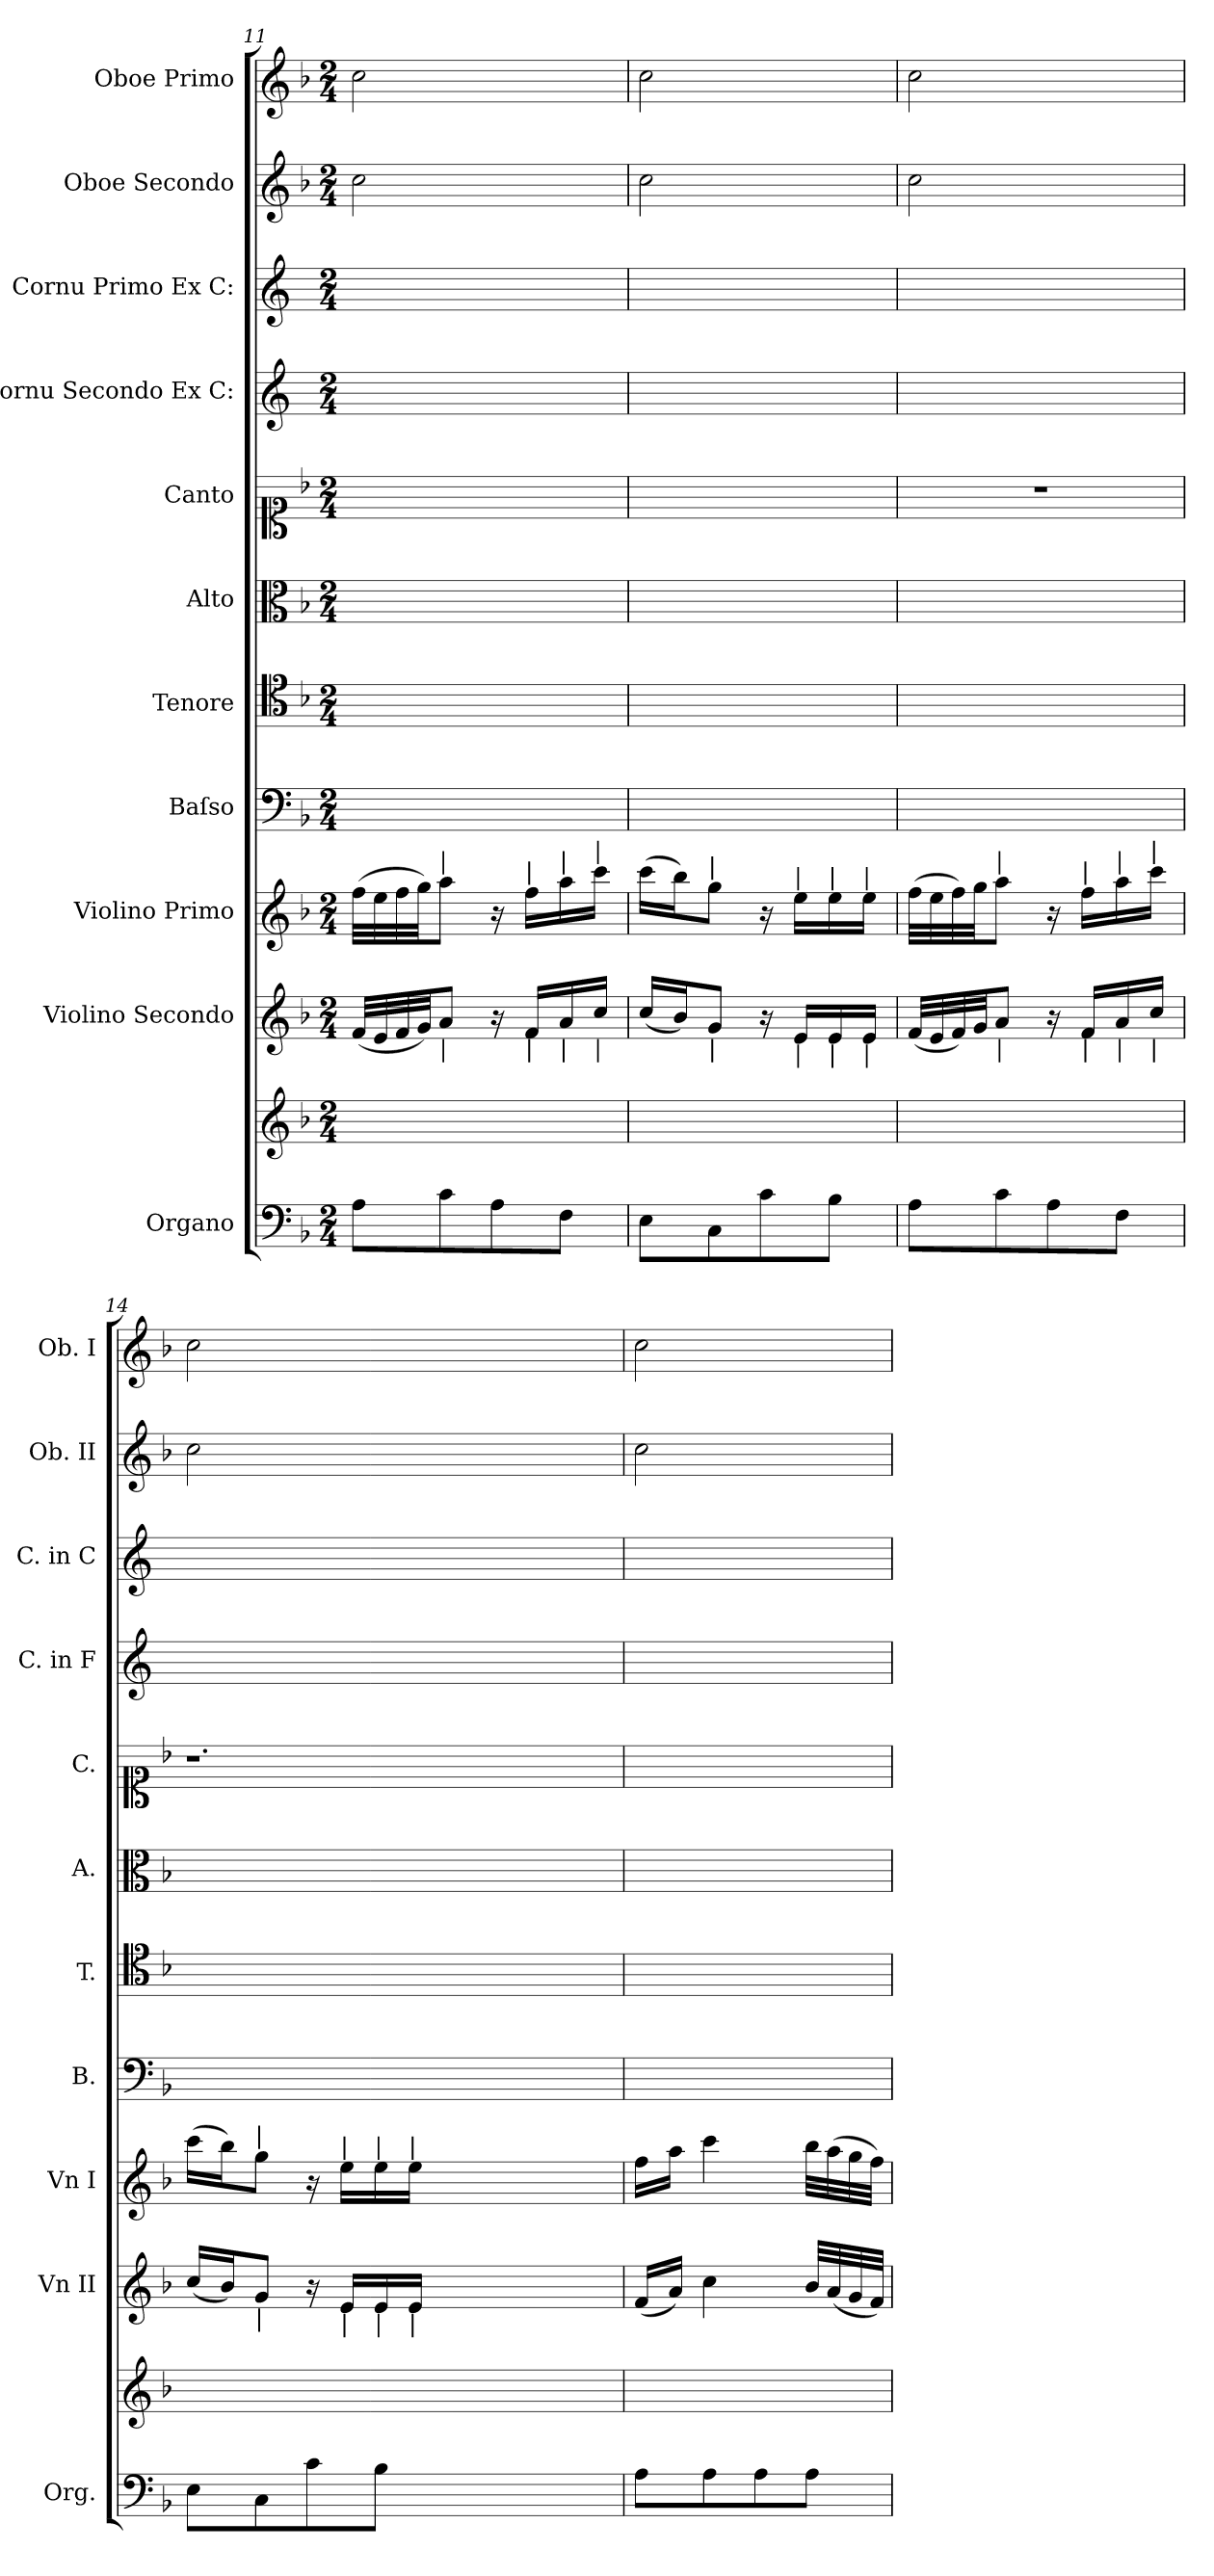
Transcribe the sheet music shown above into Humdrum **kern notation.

**kern	**kern	**kern	**kern	**kern	**kern	**kern	**kern	**kern	**kern	**kern	**kern
*part11	*part11	*part10	*part9	*part8	*part7	*part6	*part5	*part4	*part3	*part2	*part1
*staff12	*staff11	*staff10	*staff9	*staff8	*staff7	*staff6	*staff5	*staff4	*staff3	*staff2	*staff1
*I"Organo	*	*I"Violino Secondo	*I"Violino Primo	*I"Baſso	*I"Tenore	*I"Alto	*I"Canto	*I"Cornu Secondo Ex C:	*I"Cornu Primo Ex C:	*I"Oboe Secondo	*I"Oboe Primo
*I'Org.	*	*I'Vn II	*I'Vn I	*I'B.	*I'T.	*I'A.	*I'C.	*I'C. in F	*I'C. in C	*I'Ob. II	*I'Ob. I
*clefF4	*clefG2	*clefG2	*clefG2	*clefF4	*clefC4	*clefC3	*clefC1	*clefG2	*clefG2	*clefG2	*clefG2
*	*	*	*	*	*	*	*	*ITrd4c7	*ITrd4c7	*	*
*k[b-]	*k[b-]	*k[b-]	*k[b-]	*k[b-]	*k[b-]	*k[b-]	*k[b-]	*k[b-]	*k[b-]	*k[b-]	*k[b-]
*F:	*F:	*F:	*F:	*F:	*F:	*F:	*F:	*F:	*F:	*F:	*F:
*M2/4	*M2/4	*M2/4	*M2/4	*M2/4	*M2/4	*M2/4	*M2/4	*M2/4	*M2/4	*M2/4	*M2/4
=11	=11	=11	=11	=11	=11	=11	=11	=11	=11	=11	=11
8A\L	2ryy	(32f/LLL	(32ff\LLL	2ryy	2ryy	2ryy	2ryy	2ryy	2ryy	2cc\	2cc\
.	.	32e/	32ee\	.	.	.	.	.	.	.	.
.	.	32f/	32ff\	.	.	.	.	.	.	.	.
.	.	32g/JJ)	32gg\JJ)	.	.	.	.	.	.	.	.
!	!	!	!LO:TX:a:t=|	!	!	!	!	!	!	!	!
!	!	!LO:TX:b:t=|	!	!	!	!	!	!	!	!	!
8c\	.	8a/J	8aa\J	.	.	.	.	.	.	.	.
8A\	.	16r	16r	.	.	.	.	.	.	.	.
!	!	!	!LO:TX:a:t=|	!	!	!	!	!	!	!	!
!	!	!LO:TX:b:t=|	!	!	!	!	!	!	!	!	!
.	.	16f/LL	16ff\LL	.	.	.	.	.	.	.	.
!	!	!	!LO:TX:a:t=|	!	!	!	!	!	!	!	!
!	!	!LO:TX:b:t=|	!	!	!	!	!	!	!	!	!
8F\J	.	16a/	16aa\	.	.	.	.	.	.	.	.
!	!	!	!LO:TX:a:t=|	!	!	!	!	!	!	!	!
!	!	!LO:TX:b:t=|	!	!	!	!	!	!	!	!	!
.	.	16cc/JJ	16ccc\JJ	.	.	.	.	.	.	.	.
=12	=12	=12	=12	=12	=12	=12	=12	=12	=12	=12	=12
8E\L	2ryy	(16cc/LL	(16ccc\LL	2ryy	2ryy	2ryy	2ryy	2ryy	2ryy	2cc\	2cc\
.	.	16b-/J)	16bb-\J)	.	.	.	.	.	.	.	.
!	!	!	!LO:TX:a:t=|	!	!	!	!	!	!	!	!
!	!	!LO:TX:b:t=|	!	!	!	!	!	!	!	!	!
8C\	.	8g/J	8gg\J	.	.	.	.	.	.	.	.
8c\	.	16r	16r	.	.	.	.	.	.	.	.
!	!	!	!LO:TX:a:t=|	!	!	!	!	!	!	!	!
!	!	!LO:TX:b:t=|	!	!	!	!	!	!	!	!	!
.	.	16e/LL	16ee\LL	.	.	.	.	.	.	.	.
!	!	!	!LO:TX:a:t=|	!	!	!	!	!	!	!	!
!	!	!LO:TX:b:t=|	!	!	!	!	!	!	!	!	!
8B-\J	.	16e/	16ee\	.	.	.	.	.	.	.	.
!	!	!	!LO:TX:a:t=|	!	!	!	!	!	!	!	!
!	!	!LO:TX:b:t=|	!	!	!	!	!	!	!	!	!
.	.	16e/JJ	16ee\JJ	.	.	.	.	.	.	.	.
=13	=13	=13	=13	=13	=13	=13	=13	=13	=13	=13	=13
8A\L	2ryy	(32f/LLL	(32ff\LLL	2ryy	2ryy	2ryy	2r	2ryy	2ryy	2cc\	2cc\
.	.	32e/	32ee\	.	.	.	.	.	.	.	.
.	.	32f/)	32ff\)	.	.	.	.	.	.	.	.
.	.	32g/JJ	32gg\JJ	.	.	.	.	.	.	.	.
!	!	!	!LO:TX:a:t=|	!	!	!	!	!	!	!	!
!	!	!LO:TX:b:t=|	!	!	!	!	!	!	!	!	!
8c\	.	8a/J	8aa\J	.	.	.	.	.	.	.	.
8A\	.	16r	16r	.	.	.	.	.	.	.	.
!	!	!	!LO:TX:a:t=|	!	!	!	!	!	!	!	!
!	!	!LO:TX:b:t=|	!	!	!	!	!	!	!	!	!
.	.	16f/LL	16ff\LL	.	.	.	.	.	.	.	.
!	!	!	!LO:TX:a:t=|	!	!	!	!	!	!	!	!
!	!	!LO:TX:b:t=|	!	!	!	!	!	!	!	!	!
8F\J	.	16a/	16aa\	.	.	.	.	.	.	.	.
!	!	!	!LO:TX:a:t=|	!	!	!	!	!	!	!	!
!	!	!LO:TX:b:t=|	!	!	!	!	!	!	!	!	!
.	.	16cc/JJ	16ccc\JJ	.	.	.	.	.	.	.	.
=14	=14	=14	=14	=14	=14	=14	=14	=14	=14	=14	=14
8E\L	2ryy	(16cc/LL	(16ccc\LL	2ryy	2ryy	2ryy	1.r	2ryy	2ryy	2cc\	2cc\
.	.	16b-/J)	16bb-\J)	.	.	.	.	.	.	.	.
!	!	!	!LO:TX:a:t=|	!	!	!	!	!	!	!	!
!	!	!LO:TX:b:t=|	!	!	!	!	!	!	!	!	!
8C\	.	8g/J	8gg\J	.	.	.	.	.	.	.	.
8c\	.	16r	16r	.	.	.	.	.	.	.	.
!	!	!	!LO:TX:a:t=|	!	!	!	!	!	!	!	!
!	!	!LO:TX:b:t=|	!	!	!	!	!	!	!	!	!
.	.	16e/LL	16ee\LL	.	.	.	.	.	.	.	.
!	!	!	!LO:TX:a:t=|	!	!	!	!	!	!	!	!
!	!	!LO:TX:b:t=|	!	!	!	!	!	!	!	!	!
8B-\J	.	16e/	16ee\	.	.	.	.	.	.	.	.
!	!	!	!LO:TX:a:t=|	!	!	!	!	!	!	!	!
!	!	!LO:TX:b:t=|	!	!	!	!	!	!	!	!	!
.	.	16e/JJ	16ee\JJ	.	.	.	.	.	.	.	.
1ryy	1ryy	1ryy	1ryy	1ryy	1ryy	1ryy	.	1ryy	1ryy	1ryy	1ryy
=15	=15	=15	=15	=15	=15	=15	=15	=15	=15	=15	=15
8A\L	2ryy	(16f/LL	16ff\LL	2ryy	2ryy	2ryy	2ryy	2ryy	2ryy	2cc\	2cc\
.	.	16a/JJ)	16aa\JJ	.	.	.	.	.	.	.	.
8A\	.	4cc\	4ccc\	.	.	.	.	.	.	.	.
8A\	.	.	.	.	.	.	.	.	.	.	.
8A\J	.	32b-/LLL	32bb-\LLL	.	.	.	.	.	.	.	.
.	.	(32a/	(32aa\	.	.	.	.	.	.	.	.
.	.	32g/	32gg\	.	.	.	.	.	.	.	.
.	.	32f/JJJ)	32ff\JJJ)	.	.	.	.	.	.	.	.
=	=	=	=	=	=	=	=	=	=	=	=
*-	*-	*-	*-	*-	*-	*-	*-	*-	*-	*-	*-
